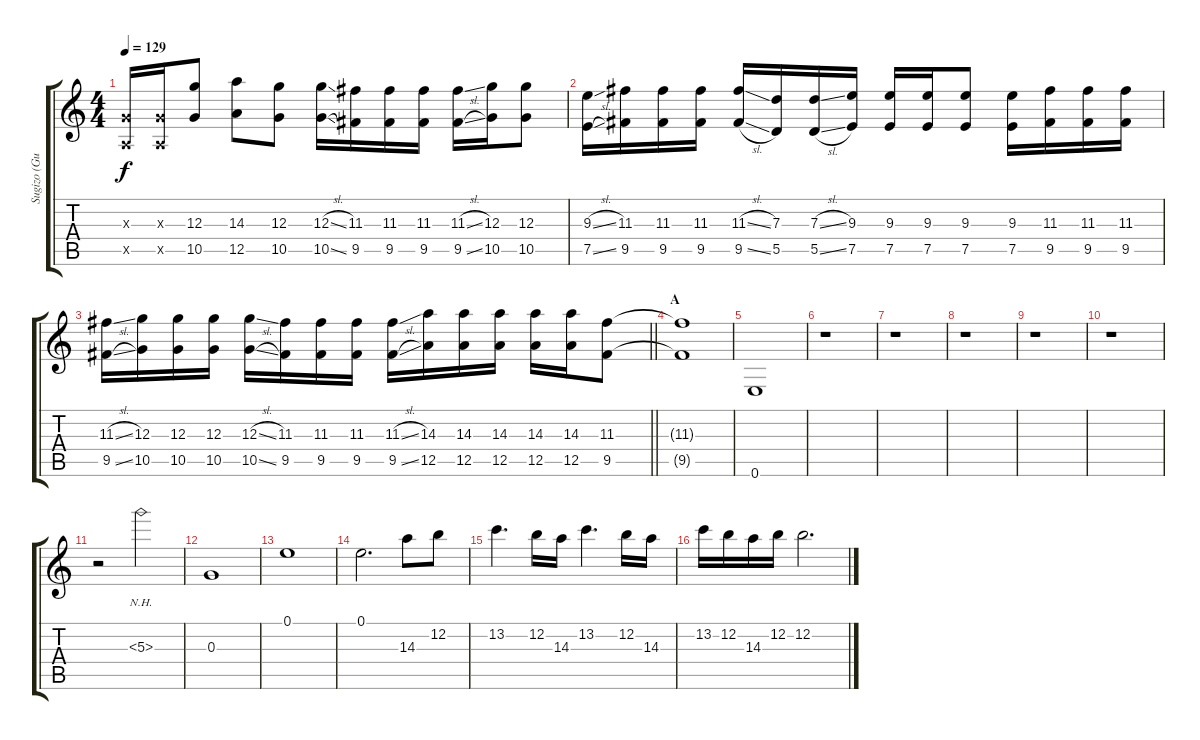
\track ("Sugizo (Guitar 1)" "Sugizo (Gu") {instrument distortionguitar}
\staff {score tabs}
\tuning (E4 B3 G3 D3 A2 E2) {hide}
\ts (4 4)
\tempo 129
\clef g2
\ks c
(0.3{x} 0.5{x}).16{dy f} (0.3{x} 0.5{x}).16 (12.3 10.5).8 (14.3 12.5).8 (12.3 10.5).8 (12.3{sl} 10.5{sl}).16 (11.3 9.5).16 (11.3 9.5).16 (11.3 9.5).16 (11.3{sl} 9.5{sl}).16 (12.3 10.5).16 (12.3 10.5).8 |
(9.3{sl} 7.5{sl}).16 (11.3 9.5).16 (11.3 9.5).16 (11.3 9.5).16 (11.3{sl} 9.5{sl}).16 (7.3 5.5).16 (7.3{sl} 5.5{sl}).16 (9.3 7.5).16 (9.3 7.5).16 (9.3 7.5).16 (9.3 7.5).8 (9.3 7.5).16 (11.3 9.5).16 (11.3 9.5).16 (11.3 9.5).16 |
\barLineRight lightlight
(11.3{sl} 9.5{sl}).16 (12.3 10.5).16 (12.3 10.5).16 (12.3 10.5).16 (12.3{sl} 10.5{sl}).16 (11.3 9.5).16 (11.3 9.5).16 (11.3 9.5).16 (11.3{sl} 9.5{sl}).16 (14.3 12.5).16 (14.3 12.5).16 (14.3 12.5).16 (14.3 12.5).16 (14.3 12.5).16 (11.3 9.5).8 |
\section ("" "A")
(11.3{t} 9.5{t}).1 |
0.6.1 |
r.1 |
r.1 |
r.1 |
r.1 |
r.1 |
r.2{instrument violin} 5.3{nh}.2 |
0.3.1 |
0.1.1 |
0.1.2{d} 14.3.8 12.2.8 |
13.2.4{d} 12.2.16 14.3.16 13.2.4{d} 12.2.16 14.3.16 |
13.2.16 12.2.16 14.3.16 12.2.16 12.2.2{d}
